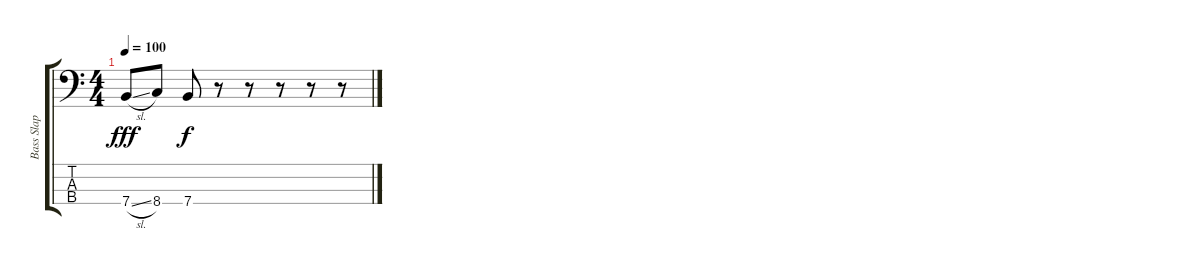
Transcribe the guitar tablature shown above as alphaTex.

\track ("Bass Slap" "Bass Slap") {instrument slapbass1}
\staff {score tabs}
\tuning (G2 D2 A1 E1) {hide}
\ts (4 4)
\tempo 100
\clef f4
\ks c
7.4{sl}.8{dy fff} 8.4.8 7.4.8{dy f} r.8 r.8 r.8 r.8 r.8
